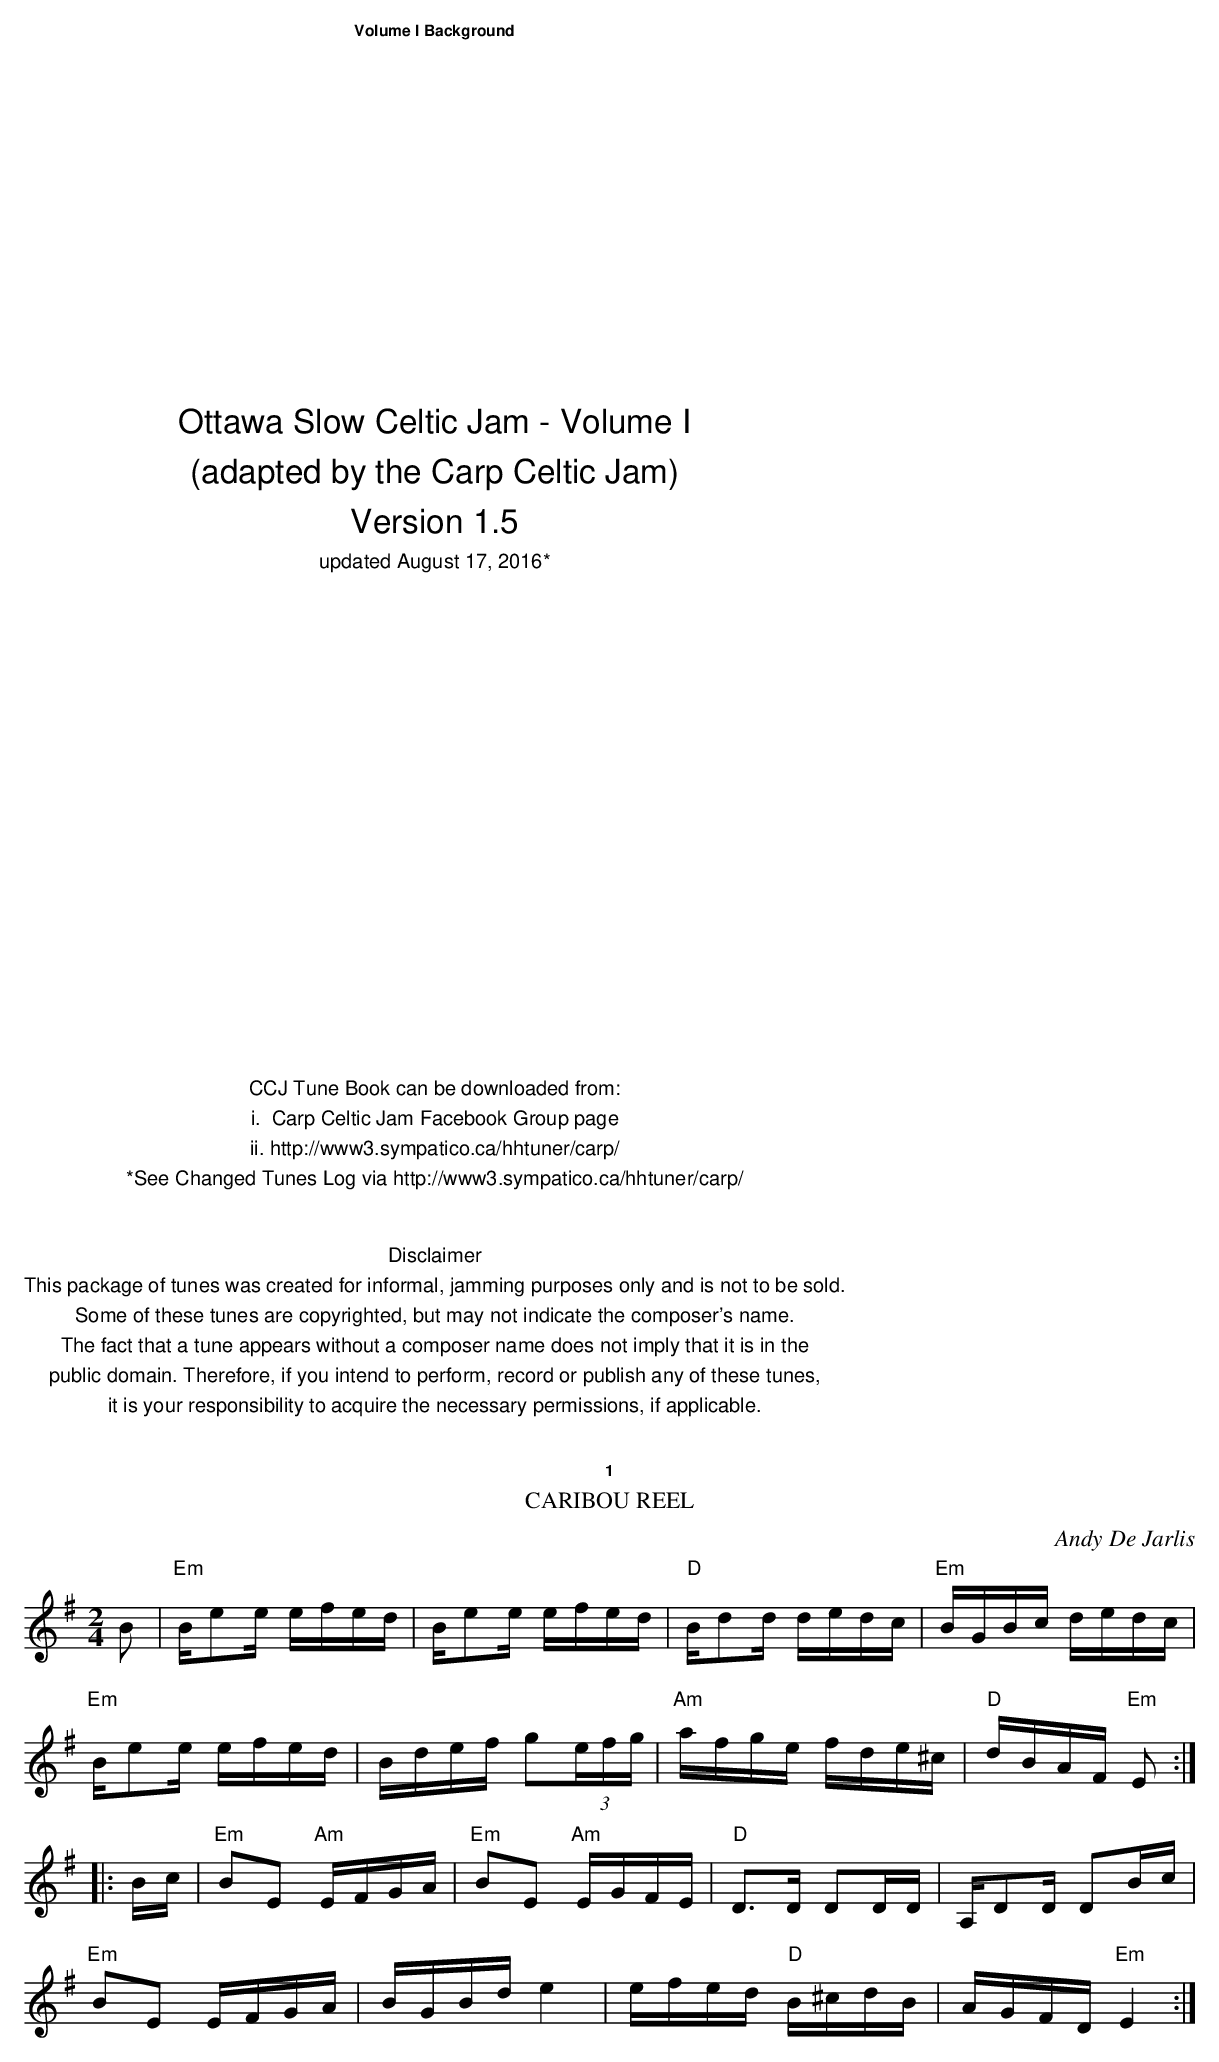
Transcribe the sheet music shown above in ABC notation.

X:1
T:Caribou Reel
C:Andy De Jarlis
M:2/4
L:1/16
K:Emin
Q:1/4=60
B2|"Em"Be2e efed|Be2e efed|"D"Bd2d dedc|"Em"BGBc dedc|
"Em"Be2e efed|Bdef g2(3efg|"Am"afge fde^c|"D"dBAF "Em"E2:|
|:Bc|"Em"B2E2 "Am"EFGA|"Em"B2E2 "Am"EGFE|"D"D3D D2DD|A,D2D D2Bc|
"Em"B2E2 EFGA|BGBd e4|efed "D"B^cdB|AGFD "Em"E4:|
